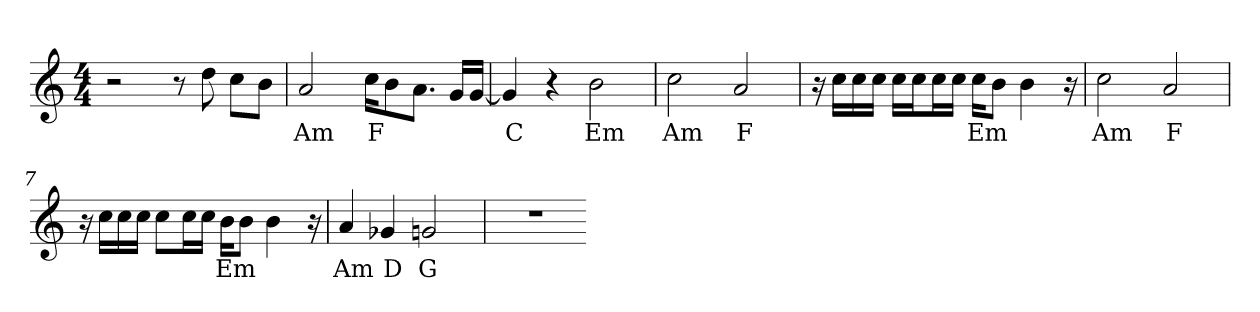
**kern	**text
*part1	*part1
*staff1	*staff1
*clefG2	*
*k[]	*
*M4/4	*
=1	=1
2r	.
8r	.
8dd	.
8cc\L	.
8b\J	.
=2	=2
2a	Am
16cc\KL	F
8b\	.
8.a\J	.
16g/LL	.
[16g/JJ	.
=3	=3
4g]	C
4r	.
2b	Em
=4	=4
2cc	Am
2a	F
=5	=5
16r	.
16cc\LL	.
16cc\	.
16cc\JJ	.
16cc\LL	.
16cc\J	.
16cc\L	.
16cc\JJ	.
16cc\KL	Em
8b\J	.
4b	.
16r	.
=6	=6
2cc	Am
2a	F
=7	=7
16r	.
16cc\LL	.
16cc\	.
16cc\JJ	.
8cc\L	.
16cc\L	.
16cc\JJ	.
16b\KL	Em
8b\J	.
4b	.
16r	.
=8	=8
4a	Am
4g-X	D
2gn	G
=9	=9
1r	.
=-	=-
*-	*-
